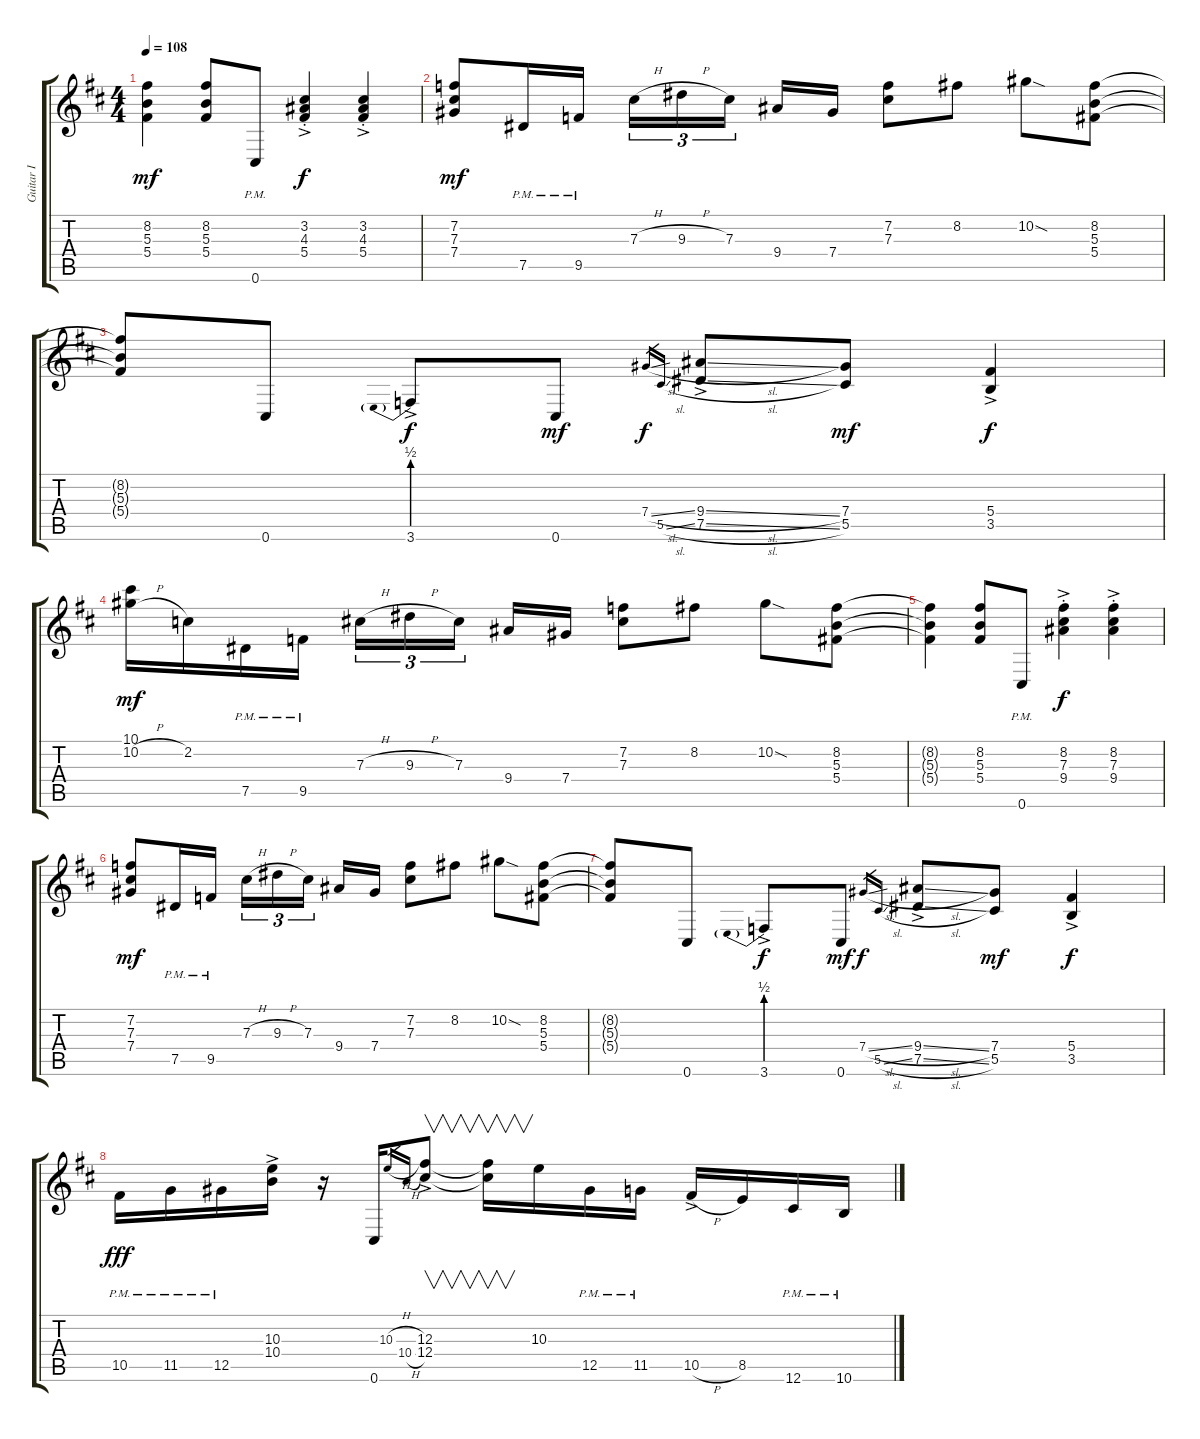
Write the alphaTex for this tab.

\track ("Guitar I" "Guitar I") {instrument distortionguitar}
\staff {score tabs}
\tuning (Eb4 Bb3 Gb3 Db3 Ab2 Db2) {hide}
\ts (4 4)
\tempo 108
\clef g2
\ks d
(8.2{t} 5.3{t} 5.4{t}).4{dy mf} (8.2 5.3 5.4).8 0.6{pm}.8 (3.2{ac st} 4.3{ac st} 5.4{ac st}).4{dy f} (3.2{ac st} 4.3{ac st} 5.4{ac st}).4 |
(7.2 7.3 7.4).8{dy mf} 7.5{pm}.16 9.5{pm}.16 7.3{h}.16{tu (3 2)} 9.3{h}.16{tu (3 2)} 7.3.16{tu (3 2) beam splitsecondary} 9.4.16 7.4.16 (7.2 7.3).8 8.2.8 10.2{sod}.8 (8.2 5.3 5.4).8 |
(8.2{t} 5.3{t} 5.4{t}).8 0.6.8 3.6{be (prebend 0 2 60 2) ac}.8{dy f} 0.6.8{dy mf} 7.4{sl}.16{gr dy f} 5.5{sl}.16{gr} (9.4{sl ac} 7.5{sl ac}).8 (7.4 5.5).8{dy mf} (5.4{ac} 3.5{ac}).4{dy f} |
(10.1 10.2{h}).16{dy mf} 2.2.16 7.5{pm}.16 9.5{pm}.16 7.3{h}.16{tu (3 2)} 9.3{h}.16{tu (3 2)} 7.3.16{tu (3 2) beam splitsecondary} 9.4.16 7.4.16 (7.2 7.3).8 8.2.8 10.2{sod}.8 (8.2 5.3 5.4).8 |
(8.2{t} 5.3{t} 5.4{t}).4 (8.2 5.3 5.4).8 0.6{pm}.8 (8.2{ac st} 7.3{ac st} 9.4{ac st}).4{dy f} (8.2{ac st} 7.3{ac st} 9.4{ac st}).4 |
(7.2 7.3 7.4).8{dy mf} 7.5{pm}.16 9.5{pm}.16 7.3{h}.16{tu (3 2)} 9.3{h}.16{tu (3 2)} 7.3.16{tu (3 2) beam splitsecondary} 9.4.16 7.4.16 (7.2 7.3).8 8.2.8 10.2{sod}.8 (8.2 5.3 5.4).8 |
(8.2{t} 5.3{t} 5.4{t}).8 0.6.8 3.6{be (prebend 0 2 60 2) ac}.8{dy f} 0.6.8{dy mf} 7.4{sl}.16{gr dy f} 5.5{sl}.16{gr} (9.4{sl ac} 7.5{sl ac}).8 (7.4 5.5).8{dy mf} (5.4{ac} 3.5{ac}).4{dy f} |
10.5{pm}.16{dy fff} 11.5{pm}.16 12.5{pm}.16 (10.3{ac} 10.4{ac}).16 r.16 0.6.16 10.3{h}.16{gr} 10.4{h}.16{gr} (12.3{ac} 12.4{ac}).8{v} (12.3{t} 12.4{t}).16{v} 10.3.16 12.5{pm}.16 11.5{pm}.16 10.5{h ac}.16 8.5.16 12.6{pm}.16 10.6{pm}.16
